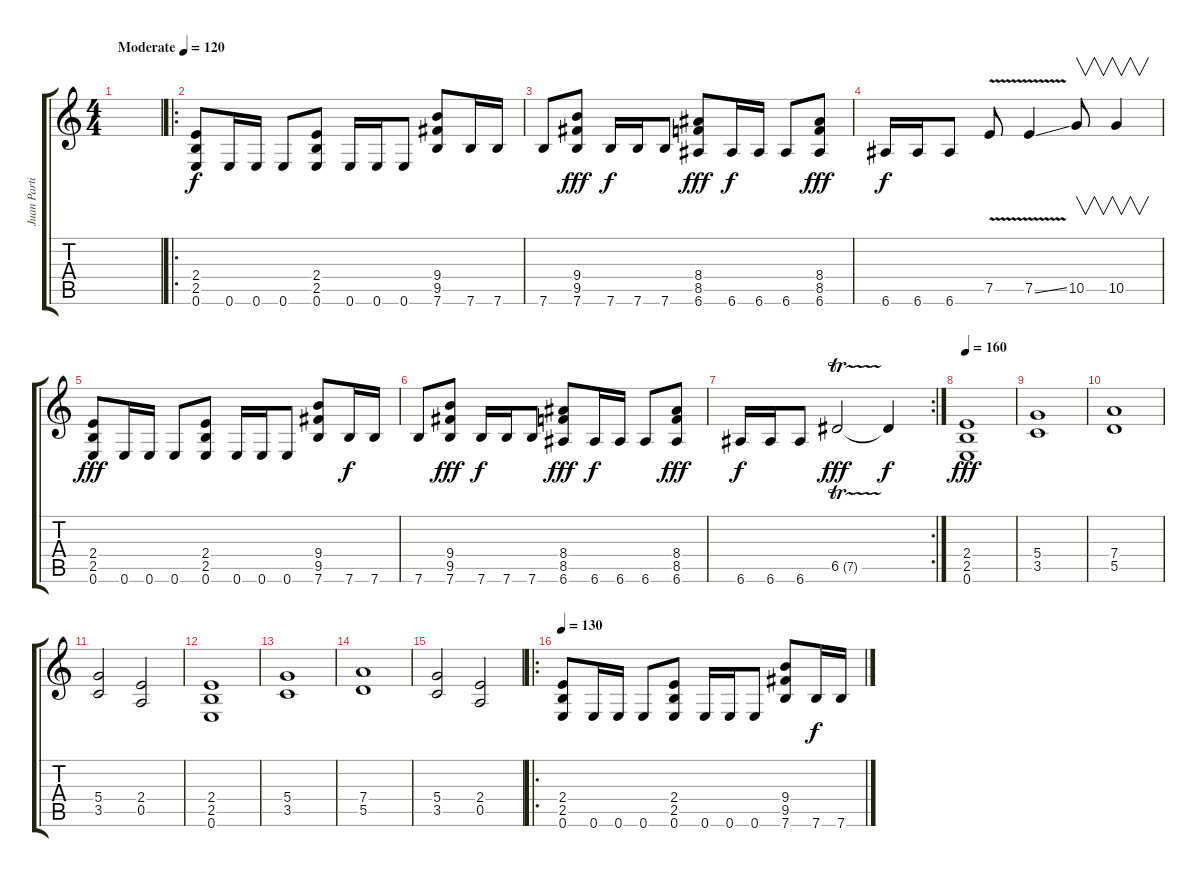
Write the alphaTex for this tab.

\track ("Juan Partida" "Juan Parti") {instrument distortionguitar}
\staff {score tabs}
\tuning (E4 B3 G3 D3 A2 E2) {hide}
\ts (4 4)
\tempo (120 "Moderate")
\tempo 130
\tempo (120 "Moderate")
\clef g2
\ks c
|
\ro
(2.4 2.5 0.6).8 0.6.16 0.6.16 0.6.8 (2.4 2.5 0.6).8 0.6.16 0.6.16 0.6.8 (9.4 9.5 7.6).8 7.6.16{dy f} 7.6.16 |
7.6.8 (9.4 9.5 7.6).8{dy fff} 7.6.16{dy f} 7.6.16 7.6.8 (8.4 8.5 6.6).8{dy fff} 6.6.16{dy f} 6.6.16 6.6.8 (8.4 8.5 6.6).8{dy fff} |
6.6.16{dy f} 6.6.16 6.6.8 7.5{v}.8 7.5{v ss}.4 10.5.8{v} 10.5.4{v} |
(2.4 2.5 0.6).8{dy fff} 0.6.16 0.6.16 0.6.8 (2.4 2.5 0.6).8 0.6.16 0.6.16 0.6.8 (9.4 9.5 7.6).8 7.6.16{dy f} 7.6.16 |
7.6.8 (9.4 9.5 7.6).8{dy fff} 7.6.16{dy f} 7.6.16 7.6.8 (8.4 8.5 6.6).8{dy fff} 6.6.16{dy f} 6.6.16 6.6.8 (8.4 8.5 6.6).8{dy fff} |
\rc 2
6.6.16{dy f} 6.6.16 6.6.8 6.5{tr (7 16)}.2{dy fff} 6.5{t}.4{dy f} |
\tempo 160
(2.4 2.5 0.6).1{dy fff} |
(5.4 3.5).1 |
(7.4 5.5).1 |
(5.4 3.5).2 (2.4 0.5).2 |
(2.4 2.5 0.6).1 |
(5.4 3.5).1 |
(7.4 5.5).1 |
(5.4 3.5).2 (2.4 0.5).2 |
\ro
\tempo 130
(2.4 2.5 0.6).8 0.6.16 0.6.16 0.6.8 (2.4 2.5 0.6).8 0.6.16 0.6.16 0.6.8 (9.4 9.5 7.6).8 7.6.16{dy f} 7.6.16
